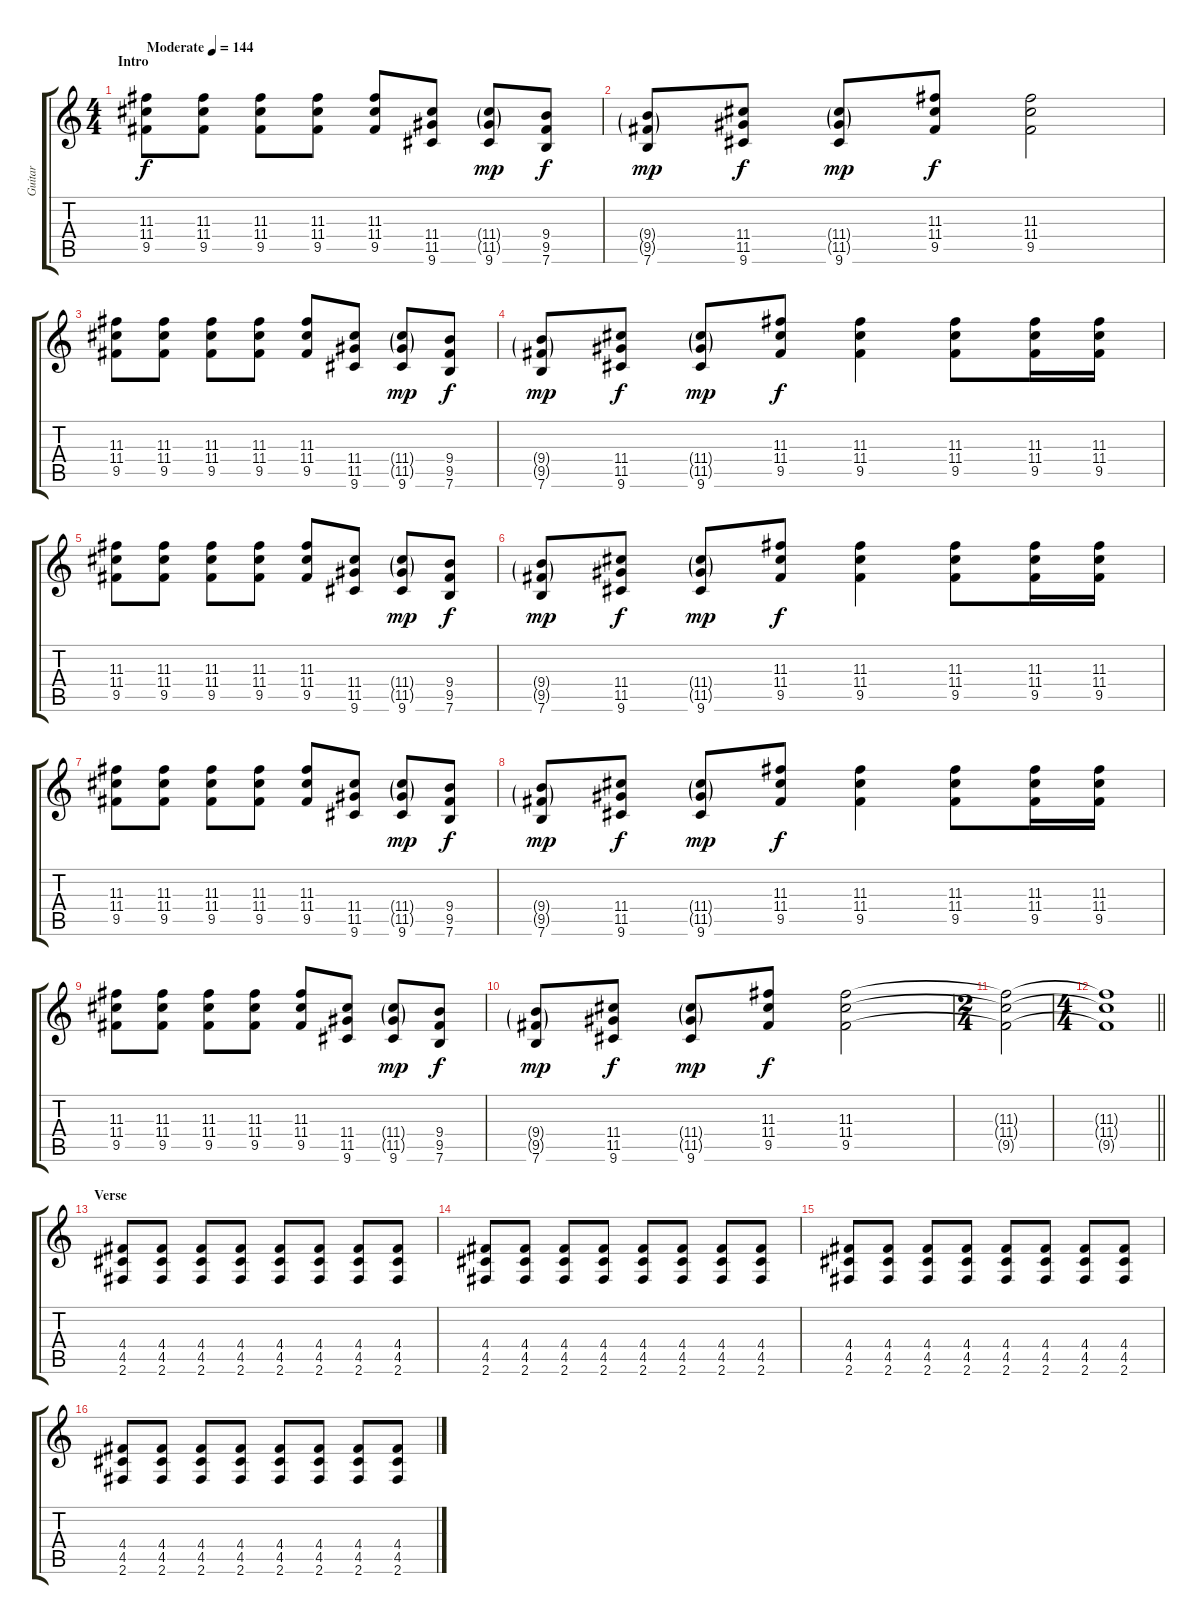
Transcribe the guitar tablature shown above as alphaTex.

\track ("Guitar" "Guitar") {instrument distortionguitar}
\staff {score tabs}
\tuning (E4 B3 G3 D3 A2 E2) {hide}
\ts (4 4)
\section ("" "Intro")
\tempo (144 "Moderate")
\clef g2
\ks c
(11.3 11.4 9.5).8{dy f instrument distortionguitar} (11.3 11.4 9.5).8 (11.3 11.4 9.5).8 (11.3 11.4 9.5).8 (11.3 11.4 9.5).8 (11.4 11.5 9.6).8 (11.4{g} 11.5{g} 9.6).8{dy mp} (9.4 9.5 7.6).8{dy f} |
(9.4{g} 9.5{g} 7.6).8{dy mp} (11.4 11.5 9.6).8{dy f} (11.4{g} 11.5{g} 9.6).8{dy mp} (11.3 11.4 9.5).8{dy f} (11.3 11.4 9.5).2 |
(11.3 11.4 9.5).8 (11.3 11.4 9.5).8 (11.3 11.4 9.5).8 (11.3 11.4 9.5).8 (11.3 11.4 9.5).8 (11.4 11.5 9.6).8 (11.4{g} 11.5{g} 9.6).8{dy mp} (9.4 9.5 7.6).8{dy f} |
(9.4{g} 9.5{g} 7.6).8{dy mp} (11.4 11.5 9.6).8{dy f} (11.4{g} 11.5{g} 9.6).8{dy mp} (11.3 11.4 9.5).8{dy f} (11.3 11.4 9.5).4 (11.3 11.4 9.5).8 (11.3 11.4 9.5).16 (11.3 11.4 9.5).16 |
(11.3 11.4 9.5).8 (11.3 11.4 9.5).8 (11.3 11.4 9.5).8 (11.3 11.4 9.5).8 (11.3 11.4 9.5).8 (11.4 11.5 9.6).8 (11.4{g} 11.5{g} 9.6).8{dy mp} (9.4 9.5 7.6).8{dy f} |
(9.4{g} 9.5{g} 7.6).8{dy mp} (11.4 11.5 9.6).8{dy f} (11.4{g} 11.5{g} 9.6).8{dy mp} (11.3 11.4 9.5).8{dy f} (11.3 11.4 9.5).4 (11.3 11.4 9.5).8 (11.3 11.4 9.5).16 (11.3 11.4 9.5).16 |
(11.3 11.4 9.5).8 (11.3 11.4 9.5).8 (11.3 11.4 9.5).8 (11.3 11.4 9.5).8 (11.3 11.4 9.5).8 (11.4 11.5 9.6).8 (11.4{g} 11.5{g} 9.6).8{dy mp} (9.4 9.5 7.6).8{dy f} |
(9.4{g} 9.5{g} 7.6).8{dy mp} (11.4 11.5 9.6).8{dy f} (11.4{g} 11.5{g} 9.6).8{dy mp} (11.3 11.4 9.5).8{dy f} (11.3 11.4 9.5).4 (11.3 11.4 9.5).8 (11.3 11.4 9.5).16 (11.3 11.4 9.5).16 |
(11.3 11.4 9.5).8 (11.3 11.4 9.5).8 (11.3 11.4 9.5).8 (11.3 11.4 9.5).8 (11.3 11.4 9.5).8 (11.4 11.5 9.6).8 (11.4{g} 11.5{g} 9.6).8{dy mp} (9.4 9.5 7.6).8{dy f} |
(9.4{g} 9.5{g} 7.6).8{dy mp} (11.4 11.5 9.6).8{dy f} (11.4{g} 11.5{g} 9.6).8{dy mp} (11.3 11.4 9.5).8{dy f} (11.3 11.4 9.5).2 |
\ts (2 4)
(11.3{t} 11.4{t} 9.5{t}).2{volume 5} |
\ts (4 4)
\barLineRight lightlight
(11.3{t} 11.4{t} 9.5{t}).1 |
\section ("" "Verse")
(4.4 4.5 2.6).8{volume 11} (4.4 4.5 2.6).8 (4.4 4.5 2.6).8 (4.4 4.5 2.6).8 (4.4 4.5 2.6).8 (4.4 4.5 2.6).8 (4.4 4.5 2.6).8 (4.4 4.5 2.6).8 |
(4.4 4.5 2.6).8 (4.4 4.5 2.6).8 (4.4 4.5 2.6).8 (4.4 4.5 2.6).8 (4.4 4.5 2.6).8 (4.4 4.5 2.6).8 (4.4 4.5 2.6).8 (4.4 4.5 2.6).8 |
(4.4 4.5 2.6).8 (4.4 4.5 2.6).8 (4.4 4.5 2.6).8 (4.4 4.5 2.6).8 (4.4 4.5 2.6).8 (4.4 4.5 2.6).8 (4.4 4.5 2.6).8 (4.4 4.5 2.6).8 |
(4.4 4.5 2.6).8 (4.4 4.5 2.6).8 (4.4 4.5 2.6).8 (4.4 4.5 2.6).8 (4.4 4.5 2.6).8 (4.4 4.5 2.6).8 (4.4 4.5 2.6).8 (4.4 4.5 2.6).8
